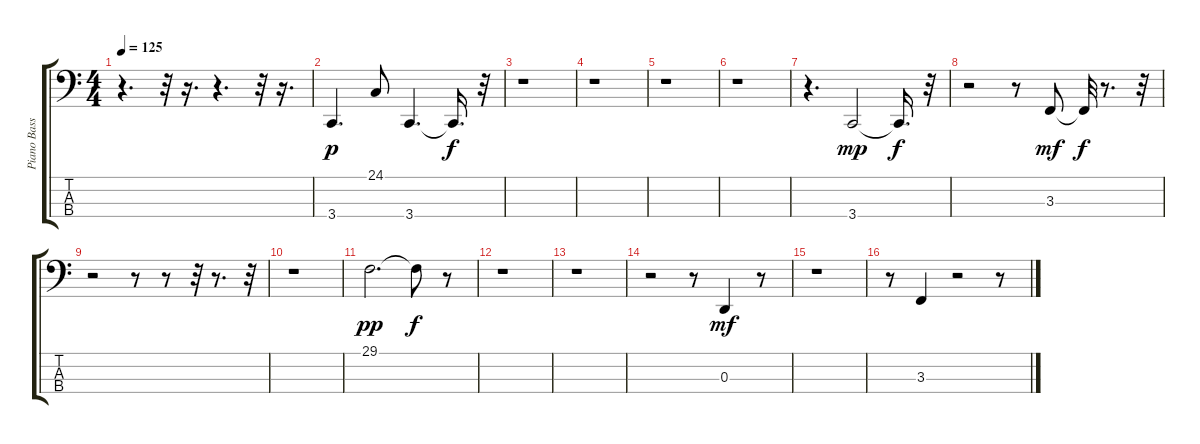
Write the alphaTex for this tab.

\track ("Piano Bass" "Piano Bass") {solo instrument acousticgrandpiano}
\staff {score tabs}
\tuning (C-1 G2 D2 A1) {hide}
\ts (4 4)
\tempo 125
\clef f4
\ks c
r.4{d dy f} r.32 r.16{d} r.4{d} r.32 r.16{d} |
3.4.4{d dy p} 24.1.8 3.4.4{d} 3.4{t}.16{d dy f} r.32 |
r.1 |
r.1 |
r.1 |
r.1 |
r.4{d} 3.4.2{dy mp} 3.4{t}.16{d dy f} r.32 |
r.2 r.8 3.3.8{dy mf} 3.3{t}.32{dy f} r.8{d} r.32 |
r.2 r.8 r.8 r.32 r.8{d} r.32 |
r.1 |
29.1.2{d dy pp} 29.1{t}.8{dy f} r.8 |
r.1 |
r.1 |
r.2 r.8 0.3.4{dy mf} r.8 |
r.1 |
r.8 3.3.4 r.2 r.8
